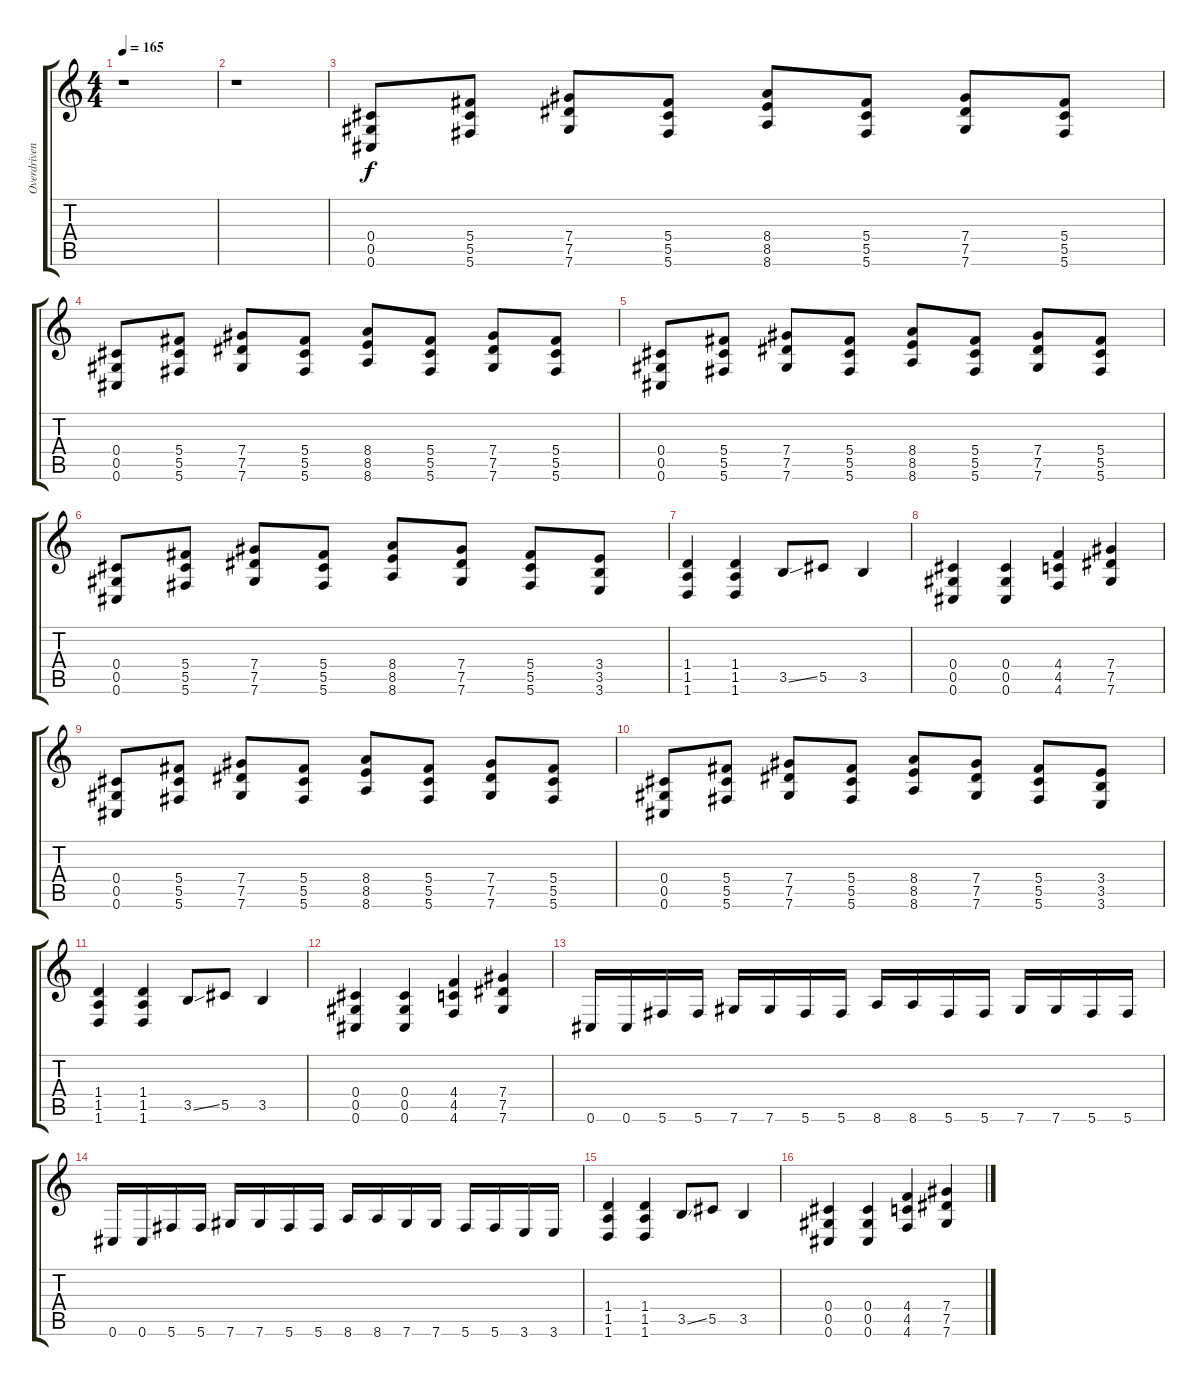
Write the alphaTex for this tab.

\track ("Overdriven Guitar" "Overdriven") {instrument overdrivenguitar}
\staff {score tabs}
\tuning (Eb4 Bb3 Gb3 Db3 Ab2 Db2) {hide}
\ts (4 4)
\tempo 165
\clef g2
\ks c
r.1{dy f} |
r.1 |
(0.4 0.5 0.6).8 (5.4 5.5 5.6).8 (7.4 7.5 7.6).8 (5.4 5.5 5.6).8 (8.4 8.5 8.6).8 (5.4 5.5 5.6).8 (7.4 7.5 7.6).8 (5.4 5.5 5.6).8 |
(0.4 0.5 0.6).8 (5.4 5.5 5.6).8 (7.4 7.5 7.6).8 (5.4 5.5 5.6).8 (8.4 8.5 8.6).8 (5.4 5.5 5.6).8 (7.4 7.5 7.6).8 (5.4 5.5 5.6).8 |
(0.4 0.5 0.6).8 (5.4 5.5 5.6).8 (7.4 7.5 7.6).8 (5.4 5.5 5.6).8 (8.4 8.5 8.6).8 (5.4 5.5 5.6).8 (7.4 7.5 7.6).8 (5.4 5.5 5.6).8 |
(0.4 0.5 0.6).8 (5.4 5.5 5.6).8 (7.4 7.5 7.6).8 (5.4 5.5 5.6).8 (8.4 8.5 8.6).8 (7.4 7.5 7.6).8 (5.4 5.5 5.6).8 (3.4 3.5 3.6).8 |
(1.4 1.5 1.6).4 (1.4 1.5 1.6).4 3.5{ss}.8 5.5.8 3.5.4 |
(0.4 0.5 0.6).4 (0.4 0.5 0.6).4 (4.4 4.5 4.6).4 (7.4 7.5 7.6).4 |
(0.4 0.5 0.6).8 (5.4 5.5 5.6).8 (7.4 7.5 7.6).8 (5.4 5.5 5.6).8 (8.4 8.5 8.6).8 (5.4 5.5 5.6).8 (7.4 7.5 7.6).8 (5.4 5.5 5.6).8 |
(0.4 0.5 0.6).8 (5.4 5.5 5.6).8 (7.4 7.5 7.6).8 (5.4 5.5 5.6).8 (8.4 8.5 8.6).8 (7.4 7.5 7.6).8 (5.4 5.5 5.6).8 (3.4 3.5 3.6).8 |
(1.4 1.5 1.6).4 (1.4 1.5 1.6).4 3.5{ss}.8 5.5.8 3.5.4 |
(0.4 0.5 0.6).4 (0.4 0.5 0.6).4 (4.4 4.5 4.6).4 (7.4 7.5 7.6).4 |
0.6.16 0.6.16 5.6.16 5.6.16 7.6.16 7.6.16 5.6.16 5.6.16 8.6.16 8.6.16 5.6.16 5.6.16 7.6.16 7.6.16 5.6.16 5.6.16 |
0.6.16 0.6.16 5.6.16 5.6.16 7.6.16 7.6.16 5.6.16 5.6.16 8.6.16 8.6.16 7.6.16 7.6.16 5.6.16 5.6.16 3.6.16 3.6.16 |
(1.4 1.5 1.6).4 (1.4 1.5 1.6).4 3.5{ss}.8 5.5.8 3.5.4 |
(0.4 0.5 0.6).4 (0.4 0.5 0.6).4 (4.4 4.5 4.6).4 (7.4 7.5 7.6).4
